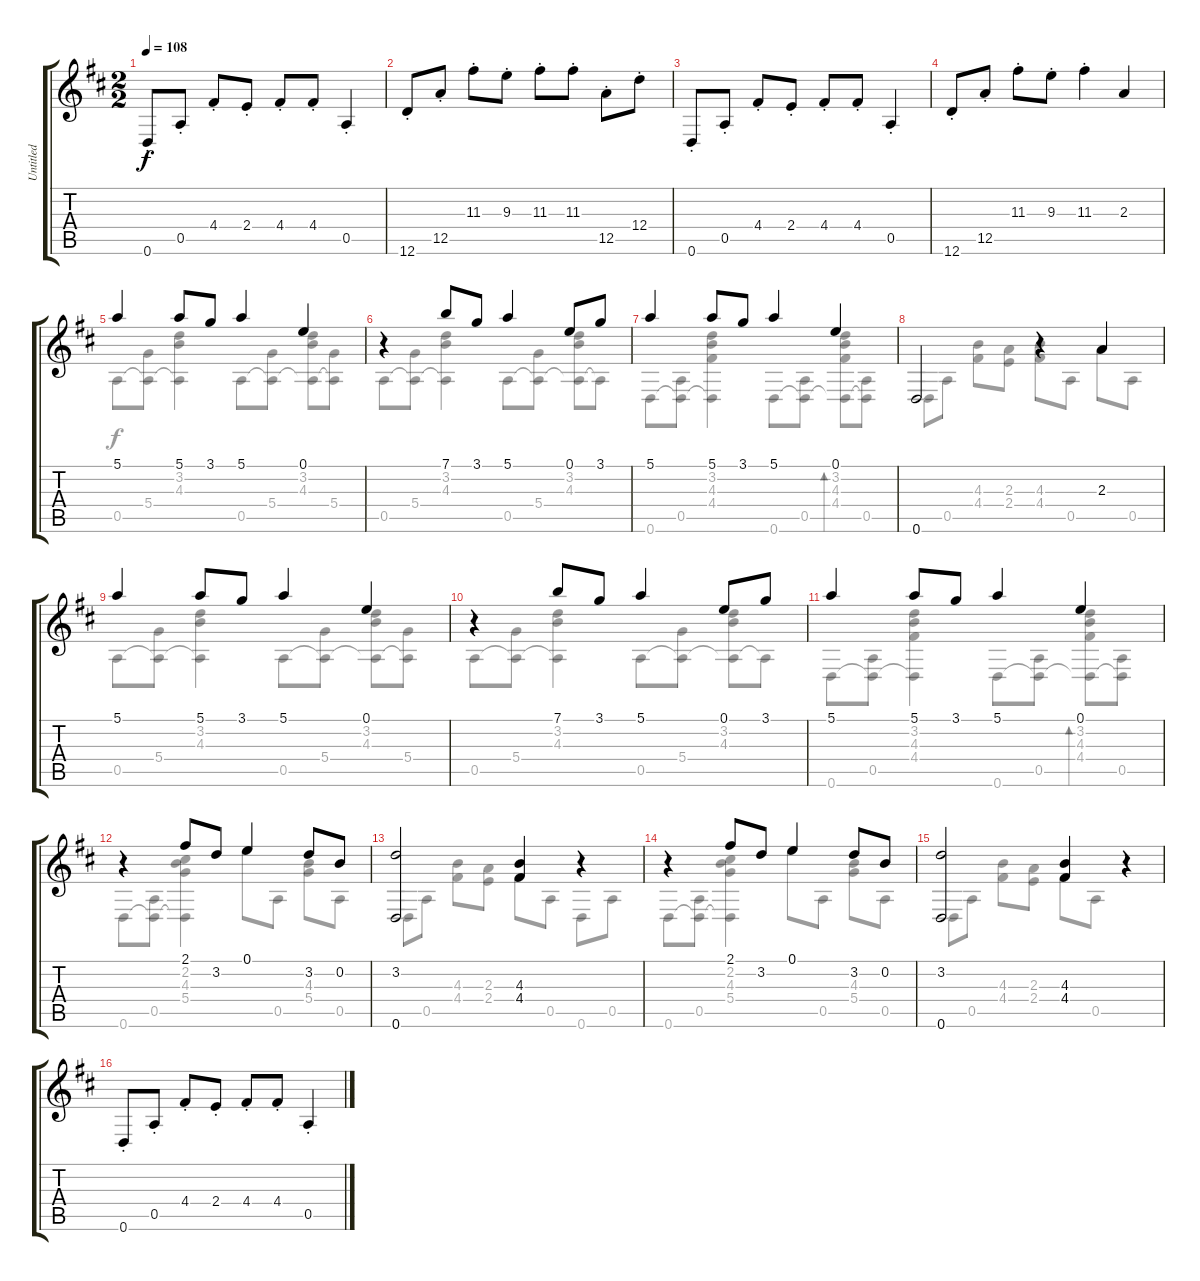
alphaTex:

\track ("Untitled" "Untitled") {instrument acousticguitarnylon}
\staff {score tabs}
\tuning (E4 B3 G3 D3 A2 D2) {hide}
\voice
\ts (2 2)
\tempo 108
\clef g2
\ks d
0.6{st}.8{dy f instrument acousticguitarnylon} 0.5{st}.8 4.4{st}.8 2.4{st}.8 4.4{st}.8 4.4{st}.8 0.5{st}.4 |
12.6{st}.8 12.5{st}.8 11.3{st}.8 9.3{st}.8 11.3{st}.8 11.3{st}.8 12.5{st}.8 12.4{st}.8 |
0.6{st}.8 0.5{st}.8 4.4{st}.8 2.4{st}.8 4.4{st}.8 4.4{st}.8 0.5{st}.4 |
12.6{st}.8 12.5{st}.8 11.3{st}.8 9.3{st}.8 11.3{st}.4 2.3.4 |
5.1.4 5.1.8 3.1.8 5.1.4 0.1.4 |
r.4 7.1.8 3.1.8 5.1.4 0.1.8 3.1.8 |
5.1.4 5.1.8 3.1.8 5.1.4 0.1.4 |
0.6.2 r.4 2.3.4 |
5.1.4 5.1.8 3.1.8 5.1.4 0.1.4 |
r.4 7.1.8 3.1.8 5.1.4 0.1.8 3.1.8 |
5.1.4 5.1.8 3.1.8 5.1.4 0.1.4 |
r.4 2.1.8 3.2.8 0.1.4 3.2.8 0.2.8 |
(3.2 0.6).2 (4.3 4.4).4 r.4 |
r.4 2.1.8 3.2.8 0.1.4 3.2.8 0.2.8 |
(3.2 0.6).2 (4.3 4.4).4 r.4 |
0.6{st}.8 0.5{st}.8 4.4{st}.8 2.4{st}.8 4.4{st}.8 4.4{st}.8 0.5{st}.4
\voice
\clef g2
\ottava regular
\simile none
\ks d
|
|
|
|
0.5.8 (5.4 0.5{t}).8 (3.2 4.3 0.5{t}).4 0.5.8 (5.4 0.5{t}).8 (3.2 4.3 0.5{t}).8 (5.4 0.5{t}).8 |
0.5.8 (5.4 0.5{t}).8 (3.2 4.3 0.5{t}).4 0.5.8 (5.4 0.5{t}).8 (3.2 4.3 0.5{t}).8 0.5{t}.8 |
0.6.8 (0.5 0.6{t}).8 (3.2 4.3 4.4 0.6{t}).4 0.6.8 (0.5 0.6{t}).8 (3.2 4.3 4.4 0.6{t}).8{bd 30} (0.5 0.6{t}).8 |
0.6.8 0.5.8 (4.3 4.4).8 (2.3 2.4).8 (4.3 4.4).8 0.5.8 2.3.8 0.5.8 |
0.5.8 (5.4 0.5{t}).8 (3.2 4.3 0.5{t}).4 0.5.8 (5.4 0.5{t}).8 (3.2 4.3 0.5{t}).8 (5.4 0.5{t}).8 |
0.5.8 (5.4 0.5{t}).8 (3.2 4.3 0.5{t}).4 0.5.8 (5.4 0.5{t}).8 (3.2 4.3 0.5{t}).8 0.5{t}.8 |
0.6.8 (0.5 0.6{t}).8 (3.2 4.3 4.4 0.6{t}).4 0.6.8 (0.5 0.6{t}).8 (3.2 4.3 4.4 0.6{t}).8{bd 30} (0.5 0.6{t}).8 |
0.6.8 (0.5 0.6{t}).8 (2.2 4.3 5.4 0.6{t}).4 0.1.8 0.5.8 (4.3 5.4).8 0.5.8 |
0.6.8 0.5.8 (4.3 4.4).8 (2.3 2.4).8 4.4.8 0.5.8 0.6.8 0.5.8 |
0.6.8 (0.5 0.6{t}).8 (2.2 4.3 5.4 0.6{t}).4 0.1.8 0.5.8 (4.3 5.4).8 0.5.8 |
0.6.8 0.5.8 (4.3 4.4).8 (2.3 2.4).8 4.4.8 0.5.8 r.4 |
